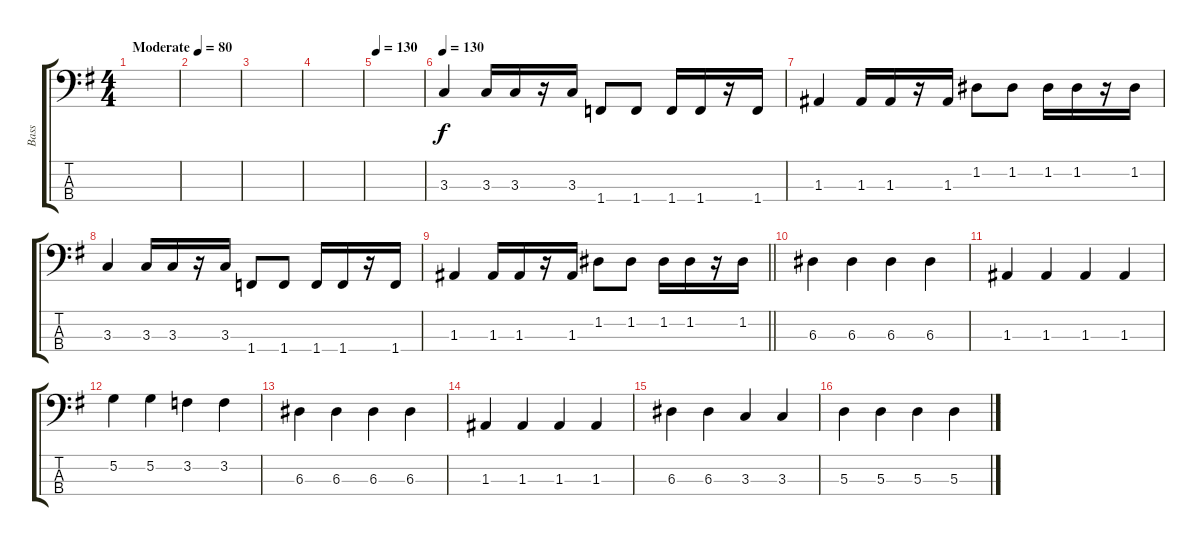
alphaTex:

\track ("Bass" "Bass") {instrument electricbassfinger}
\staff {score tabs}
\tuning (G2 D2 A1 E1) {hide}
\ts (4 4)
\tempo (80 "Moderate")
\clef f4
\ks eminor
|
|
|
|
\tempo 130
|
\tempo 130
3.3.4 3.3.16 3.3.16 r.16 3.3.16 1.4.8 1.4.8 1.4.16 1.4.16 r.16 1.4.16 |
1.3.4 1.3.16 1.3.16 r.16 1.3.16 1.2.8 1.2.8 1.2.16 1.2.16 r.16 1.2.16 |
3.3.4 3.3.16 3.3.16 r.16 3.3.16 1.4.8 1.4.8 1.4.16 1.4.16 r.16 1.4.16 |
\barLineRight lightlight
1.3.4 1.3.16 1.3.16 r.16 1.3.16 1.2.8 1.2.8 1.2.16 1.2.16 r.16 1.2.16 |
6.3.4 6.3.4 6.3.4 6.3.4 |
1.3.4 1.3.4 1.3.4 1.3.4 |
5.2.4 5.2.4 3.2.4 3.2.4 |
6.3.4 6.3.4 6.3.4 6.3.4 |
1.3.4 1.3.4 1.3.4 1.3.4 |
6.3.4 6.3.4 3.3.4 3.3.4 |
5.3.4 5.3.4 5.3.4 5.3.4
